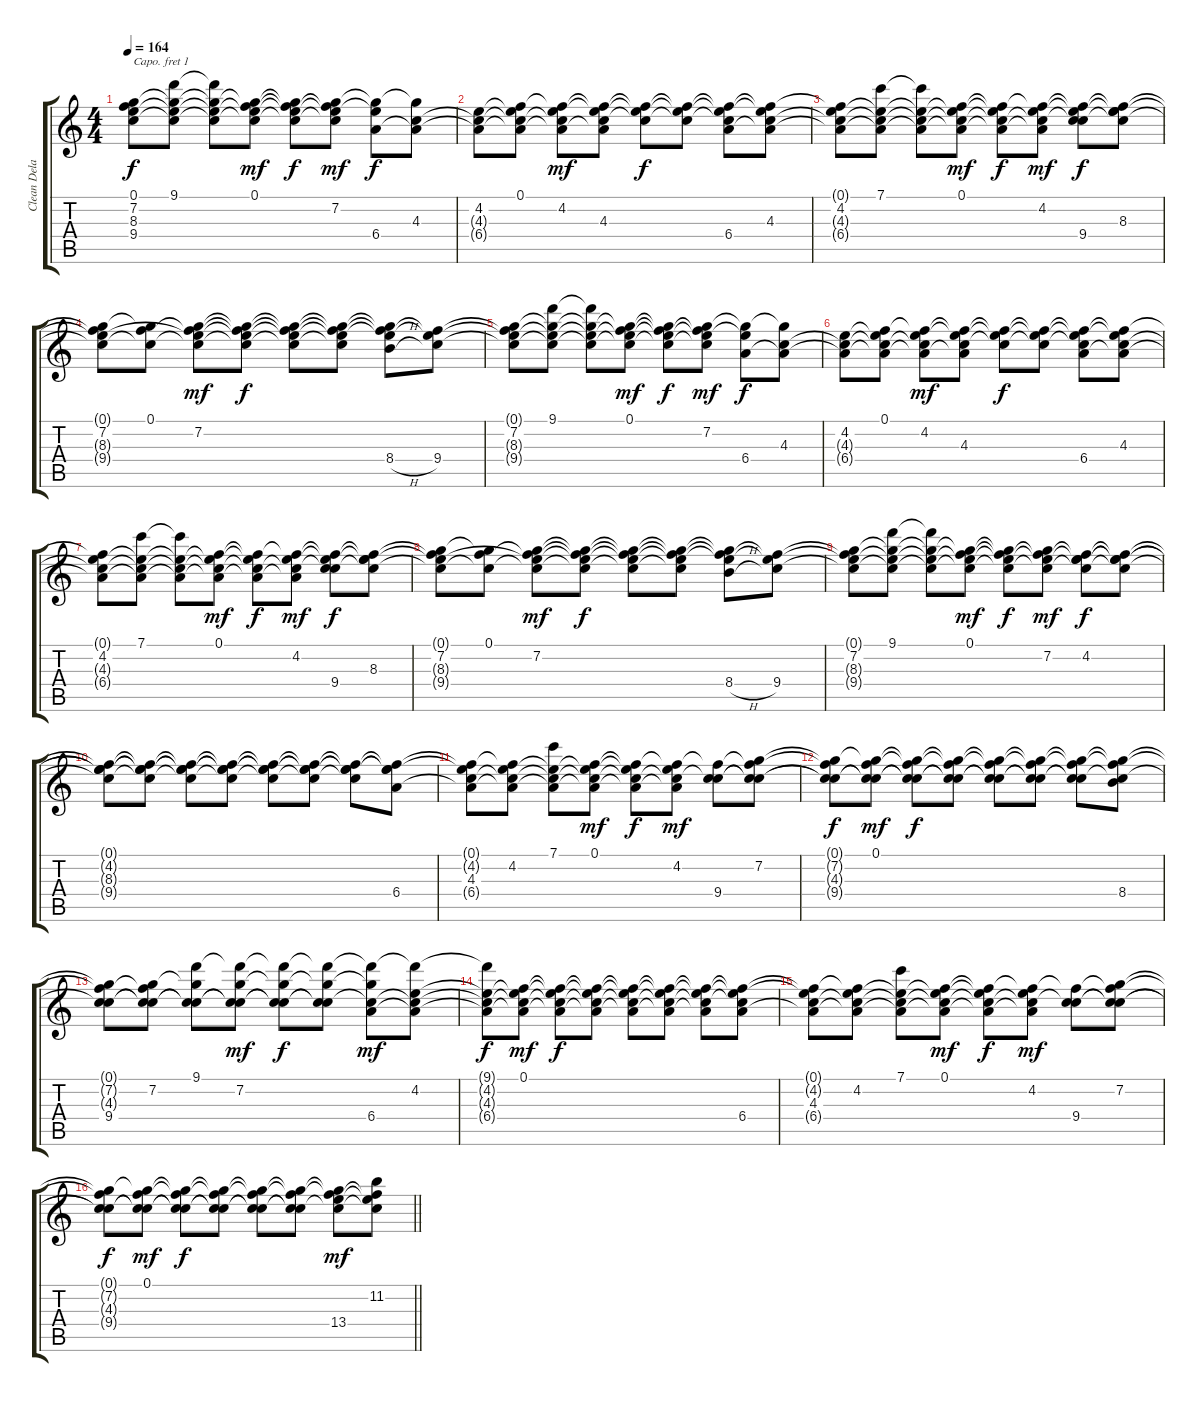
\track ("Clean Delay 3" "Clean Dela") {instrument electricguitarclean}
\staff {score tabs}
\capo 1
\tuning (E4 B3 G3 D3 A2 E2) {hide}
\ts (4 4)
\tempo 164
\clef g2
\ks c
(0.1{t} 7.2 8.3{t} 9.4{t}).8{dy f} (9.1 7.2{t} 8.3{t} 9.4{t}).8 (9.1{t} 7.2{t} 8.3{t} 9.4{t}).8 (0.1 7.2{t} 8.3{t} 9.4{t}).8{dy mf} (0.1{t} 7.2{t} 8.3{t} 9.4{t}).8{dy f} (0.1{t} 7.2 8.3{t} 9.4{t}).8{dy mf} (7.2{t} 8.3{t} 6.4).8{dy f} (7.2{t} 4.3 6.4{t}).8 |
(4.2 4.3{t} 6.4{t}).8 (0.1 4.2{t} 4.3{t} 6.4{t}).8 (0.1{t} 4.2 4.3{t} 6.4{t}).8{dy mf} (0.1{t} 4.2{t} 4.3 6.4{t}).8 (0.1{t} 4.2{t} 4.3{t}).8{dy f} (0.1{t} 4.2{t} 4.3{t}).8 (0.1{t} 4.2{t} 4.3{t} 6.4).8 (0.1{t} 4.2{t} 4.3 6.4{t}).8 |
(0.1{t} 4.2 4.3{t} 6.4{t}).8 (7.1 4.2{t} 4.3{t} 6.4{t}).8 (7.1{t} 4.2{t} 4.3{t} 6.4{t}).8 (0.1 4.2{t} 4.3{t} 6.4{t}).8{dy mf} (0.1{t} 4.2{t} 4.3{t} 6.4{t}).8{dy f} (0.1{t} 4.2 4.3{t} 6.4{t}).8{dy mf} (0.1{t} 4.2{t} 4.3{t} 9.4).8{dy f} (0.1{t} 4.2{t} 8.3 9.4{t}).8 |
(0.1{t} 7.2 8.3{t} 9.4{t}).8 (0.1 7.2{t} 9.4{t}).8 (0.1{t} 7.2 8.3{t} 9.4{t}).8{dy mf} (0.1{t} 7.2{t} 8.3{t} 9.4{t}).8{dy f} (0.1{t} 7.2{t} 8.3{t} 9.4{t}).8 (0.1{t} 7.2{t} 8.3{t} 9.4{t}).8 (0.1{t} 7.2{t} 8.3{t} 8.4{h}).8 (0.1{t} 8.3{t} 9.4).8 |
(0.1{t} 7.2 8.3{t} 9.4{t}).8 (9.1 7.2{t} 8.3{t} 9.4{t}).8 (9.1{t} 7.2{t} 8.3{t} 9.4{t}).8 (0.1 7.2{t} 8.3{t} 9.4{t}).8{dy mf} (0.1{t} 7.2{t} 8.3{t} 9.4{t}).8{dy f} (0.1{t} 7.2 8.3{t} 9.4{t}).8{dy mf} (7.2{t} 8.3{t} 6.4).8{dy f} (7.2{t} 4.3 6.4{t}).8 |
(4.2 4.3{t} 6.4{t}).8 (0.1 4.2{t} 4.3{t} 6.4{t}).8 (0.1{t} 4.2 4.3{t} 6.4{t}).8{dy mf} (0.1{t} 4.2{t} 4.3 6.4{t}).8 (0.1{t} 4.2{t} 4.3{t}).8{dy f} (0.1{t} 4.2{t} 4.3{t}).8 (0.1{t} 4.2{t} 4.3{t} 6.4).8 (0.1{t} 4.2{t} 4.3 6.4{t}).8 |
(0.1{t} 4.2 4.3{t} 6.4{t}).8 (7.1 4.2{t} 4.3{t} 6.4{t}).8 (7.1{t} 4.2{t} 4.3{t} 6.4{t}).8 (0.1 4.2{t} 4.3{t} 6.4{t}).8{dy mf} (0.1{t} 4.2{t} 4.3{t} 6.4{t}).8{dy f} (0.1{t} 4.2 4.3{t} 6.4{t}).8{dy mf} (0.1{t} 4.2{t} 4.3{t} 9.4).8{dy f} (0.1{t} 4.2{t} 8.3 9.4{t}).8 |
(0.1{t} 7.2 8.3{t} 9.4{t}).8 (0.1 7.2{t} 9.4{t}).8 (0.1{t} 7.2 8.3{t} 9.4{t}).8{dy mf} (0.1{t} 7.2{t} 8.3{t} 9.4{t}).8{dy f} (0.1{t} 7.2{t} 8.3{t} 9.4{t}).8 (0.1{t} 7.2{t} 8.3{t} 9.4{t}).8 (0.1{t} 7.2{t} 8.3{t} 8.4{h}).8 (0.1{t} 8.3{t} 9.4).8 |
(0.1{t} 7.2 8.3{t} 9.4{t}).8 (9.1 7.2{t} 8.3{t} 9.4{t}).8 (9.1{t} 7.2{t} 8.3{t} 9.4{t}).8 (0.1 7.2{t} 8.3{t} 9.4{t}).8{dy mf} (0.1{t} 7.2{t} 8.3{t} 9.4{t}).8{dy f} (0.1{t} 7.2 8.3{t} 9.4{t}).8{dy mf} (0.1{t} 4.2 8.3{t} 9.4{t}).8{dy f} (0.1{t} 4.2{t} 8.3{t} 9.4{t}).8 |
(0.1{t} 4.2{t} 8.3{t} 9.4{t}).8 (0.1{t} 4.2{t} 8.3{t} 9.4{t}).8 (0.1{t} 4.2{t} 8.3{t} 9.4{t}).8 (0.1{t} 4.2{t} 8.3{t} 9.4{t}).8 (0.1{t} 4.2{t} 8.3{t} 9.4{t}).8 (0.1{t} 4.2{t} 8.3{t} 9.4{t}).8 (0.1{t} 4.2{t} 8.3{t} 9.4{t}).8 (0.1{t} 4.2{t} 8.3{t} 6.4).8 |
(0.1{t} 4.2{t} 4.3 6.4{t}).8 (0.1{t} 4.2 4.3{t} 6.4{t}).8 (7.1 4.2{t} 4.3{t} 6.4{t}).8 (0.1 4.2{t} 4.3{t} 6.4{t}).8{dy mf} (0.1{t} 4.2{t} 4.3{t} 6.4{t}).8{dy f} (0.1{t} 4.2 4.3{t} 6.4{t}).8{dy mf} (0.1{t} 4.3{t} 9.4).8 (0.1{t} 7.2 4.3{t} 9.4{t}).8 |
(0.1{t} 7.2{t} 4.3{t} 9.4{t}).8{dy f} (0.1 7.2{t} 4.3{t} 9.4{t}).8{dy mf} (0.1{t} 7.2{t} 4.3{t} 9.4{t}).8{dy f} (0.1{t} 7.2{t} 4.3{t} 9.4{t}).8 (0.1{t} 7.2{t} 4.3{t} 9.4{t}).8 (0.1{t} 7.2{t} 4.3{t} 9.4{t}).8 (0.1{t} 7.2{t} 4.3{t} 9.4{t}).8 (0.1{t} 7.2{t} 4.3{t} 8.4).8 |
(0.1{t} 7.2{t} 4.3{t} 9.4).8 (0.1{t} 7.2 4.3{t} 9.4{t}).8 (9.1 7.2{t} 4.3{t} 9.4{t}).8 (9.1{t} 7.2 4.3{t} 9.4{t}).8{dy mf} (9.1{t} 7.2{t} 4.3{t} 9.4{t}).8{dy f} (9.1{t} 7.2{t} 4.3{t} 9.4{t}).8 (9.1{t} 7.2{t} 4.3{t} 6.4).8{dy mf} (9.1{t} 4.2 4.3{t} 6.4{t}).8 |
(9.1{t} 4.2{t} 4.3{t} 6.4{t}).8{dy f} (0.1 4.2{t} 4.3{t} 6.4{t}).8{dy mf} (0.1{t} 4.2{t} 4.3{t} 6.4{t}).8{dy f} (0.1{t} 4.2{t} 4.3{t} 6.4{t}).8 (0.1{t} 4.2{t} 4.3{t} 6.4{t}).8 (0.1{t} 4.2{t} 4.3{t} 6.4{t}).8 (0.1{t} 4.2{t} 4.3{t} 6.4{t}).8 (0.1{t} 4.2{t} 4.3{t} 6.4).8 |
(0.1{t} 4.2{t} 4.3 6.4{t}).8 (0.1{t} 4.2 4.3{t} 6.4{t}).8 (7.1 4.2{t} 4.3{t} 6.4{t}).8 (0.1 4.2{t} 4.3{t} 6.4{t}).8{dy mf} (0.1{t} 4.2{t} 4.3{t} 6.4{t}).8{dy f} (0.1{t} 4.2 4.3{t} 6.4{t}).8{dy mf} (0.1{t} 4.3{t} 9.4).8 (0.1{t} 7.2 4.3{t} 9.4{t}).8 |
\barLineRight lightlight
(0.1{t} 7.2{t} 4.3{t} 9.4{t}).8{dy f} (0.1 7.2{t} 4.3{t} 9.4{t}).8{dy mf} (0.1{t} 7.2{t} 4.3{t} 9.4{t}).8{dy f} (0.1{t} 7.2{t} 4.3{t} 9.4{t}).8 (0.1{t} 7.2{t} 4.3{t} 9.4{t}).8 (0.1{t} 7.2{t} 4.3{t} 9.4{t}).8 (0.1{t} 7.2{t} 4.3{t} 13.4).8{dy mf} (0.1{t} 11.2 4.3{t} 13.4{t}).8
